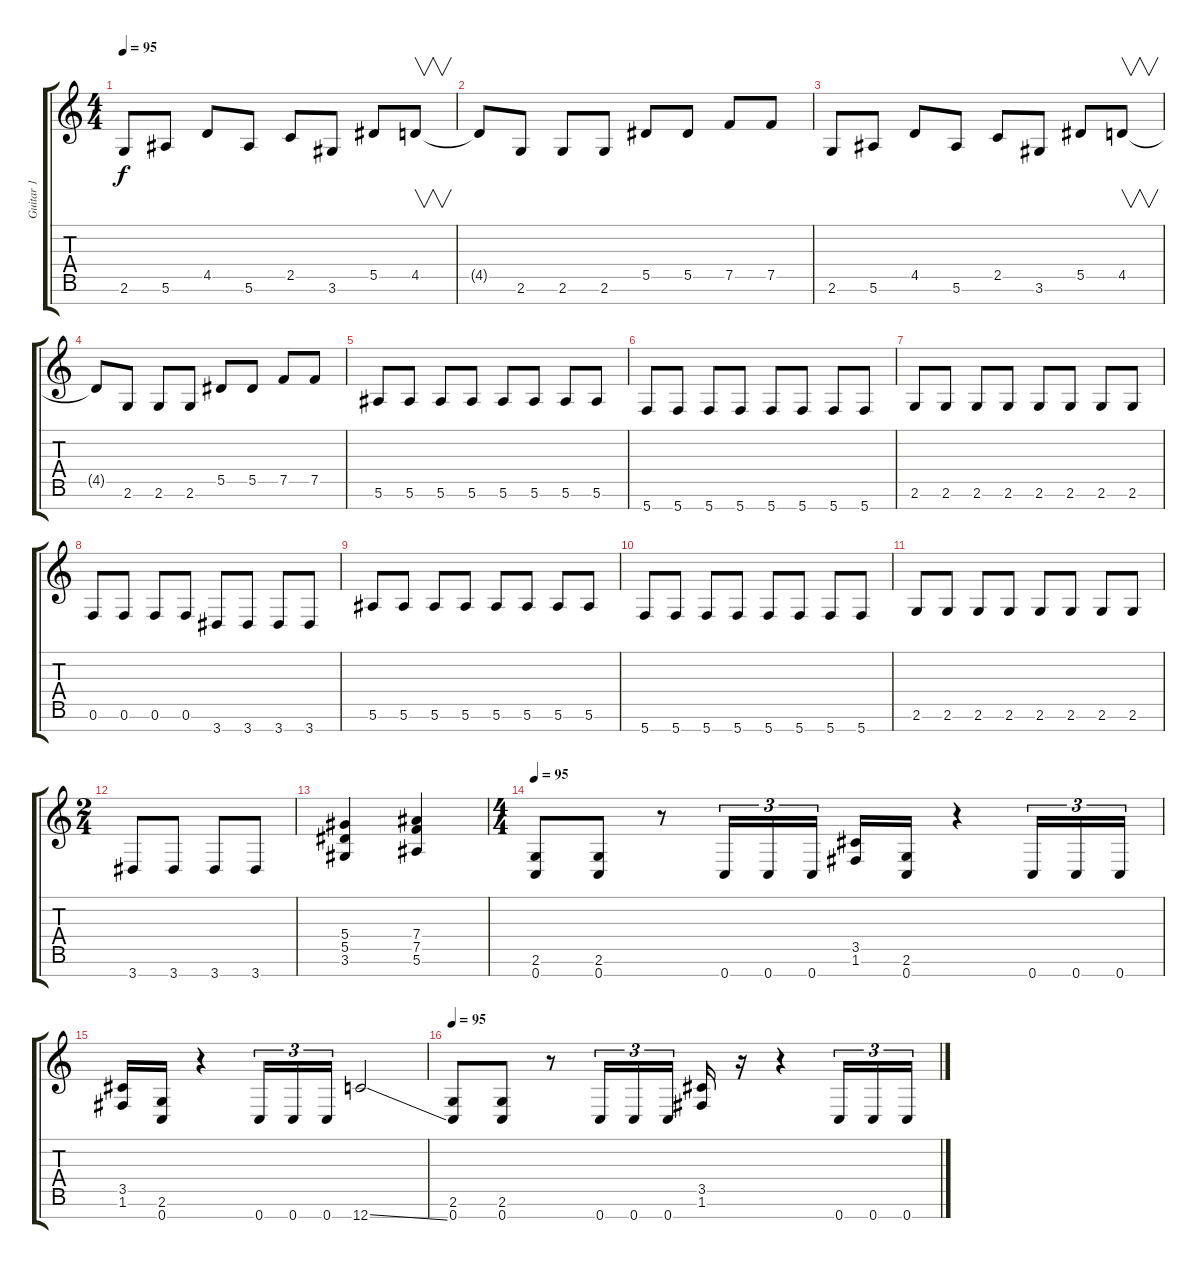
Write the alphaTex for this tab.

\track ("Guitar 1" "Guitar 1") {instrument distortionguitar}
\staff {score tabs}
\tuning (F4 C4 Ab3 Eb3 Bb2 F2 C2) {hide}
\ts (4 4)
\tempo 95
\clef g2
\ks c
2.6.8{dy f instrument distortionguitar} 5.6.8 4.5.8 5.6.8 2.5.8 3.6.8 5.5.8 4.5.8{v} |
4.5{t}.8 2.6.8 2.6.8 2.6.8 5.5.8 5.5.8 7.5.8 7.5.8 |
2.6.8{instrument distortionguitar} 5.6.8 4.5.8 5.6.8 2.5.8 3.6.8 5.5.8 4.5.8{v} |
4.5{t}.8 2.6.8 2.6.8 2.6.8 5.5.8 5.5.8 7.5.8 7.5.8 |
5.6.8 5.6.8 5.6.8 5.6.8 5.6.8 5.6.8 5.6.8 5.6.8 |
5.7.8 5.7.8 5.7.8 5.7.8 5.7.8 5.7.8 5.7.8 5.7.8 |
2.6.8 2.6.8 2.6.8 2.6.8 2.6.8 2.6.8 2.6.8 2.6.8 |
0.6.8 0.6.8 0.6.8 0.6.8 3.7.8 3.7.8 3.7.8 3.7.8 |
5.6.8 5.6.8 5.6.8 5.6.8 5.6.8 5.6.8 5.6.8 5.6.8 |
5.7.8 5.7.8 5.7.8 5.7.8 5.7.8 5.7.8 5.7.8 5.7.8 |
2.6.8 2.6.8 2.6.8 2.6.8 2.6.8 2.6.8 2.6.8 2.6.8 |
\ts (2 4)
3.7.8 3.7.8 3.7.8 3.7.8 |
(5.4 5.5 3.6).4 (7.4 7.5 5.6).4 |
\ts (4 4)
\tempo 95
(2.6 0.7).8 (2.6 0.7).8 r.8 0.7.16{tu (3 2)} 0.7.16{tu (3 2)} 0.7.16{tu (3 2)} (3.5 1.6).16 (2.6 0.7).16 r.4 0.7.16{tu (3 2)} 0.7.16{tu (3 2)} 0.7.16{tu (3 2)} |
(3.5 1.6).16 (2.6 0.7).16 r.4 0.7.16{tu (3 2)} 0.7.16{tu (3 2)} 0.7.16{tu (3 2)} 12.7{ss}.2 |
\tempo 95
(2.6 0.7).8 (2.6 0.7).8 r.8 0.7.16{tu (3 2)} 0.7.16{tu (3 2)} 0.7.16{tu (3 2)} (3.5 1.6).16 r.16 r.4 0.7.16{tu (3 2)} 0.7.16{tu (3 2)} 0.7.16{tu (3 2)}
